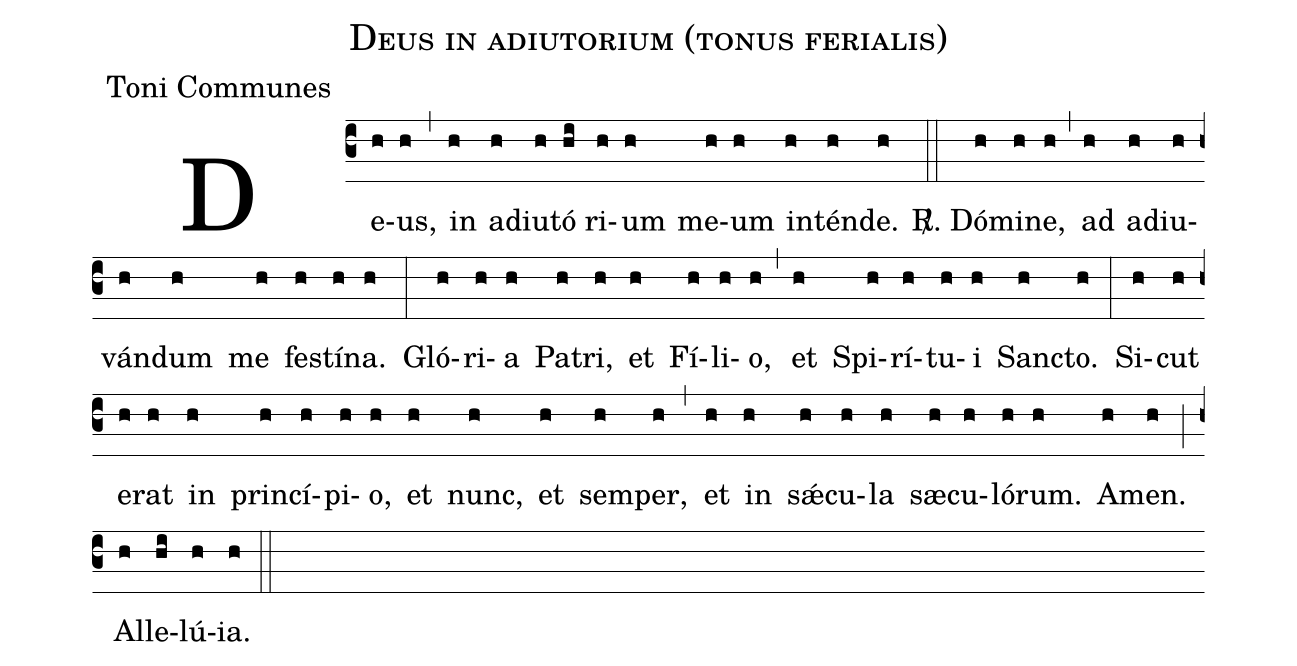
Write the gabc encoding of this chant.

name:Deus in adiutorium (tonus ferialis);
office-part:Toni Communes;
%%
(c3)De(h)us,(h) (,)in(h) ad(h)iu(h)tó
(hi)ri(h)um(h) me(h)um(h) in(h)tén(h)de.(h) (::)<sp>R/</sp>. Dó(h)mi(h)ne,(h) (,) ad(h) ad(h)iu(h)ván(h)dum(h) me(h) fes(h)tí(h)na.(h) (:) Gló(h)ri(h)a(h) Pa(h)tri,(h) et(h) Fí(h)li(h)o,(h) (,) et(h) Spi(h)rí(h)tu(h)i(h) Sanc(h)to.(h) (:)
Si(h)cut(h) e(h)rat(h) in(h) prin(h)cí(h)pi(h)o,(h) et(h) nunc,(h) et(h)
sem(h)per,(h) (,) et(h) in(h) s<sp>'ae</sp>(h)cu(h)la(h) sæ(h)cu(h)ló(h)rum.(h)
Am(h)en.(h) (;)Al(h)le(hi)lú(h)ia.(h) (::)
